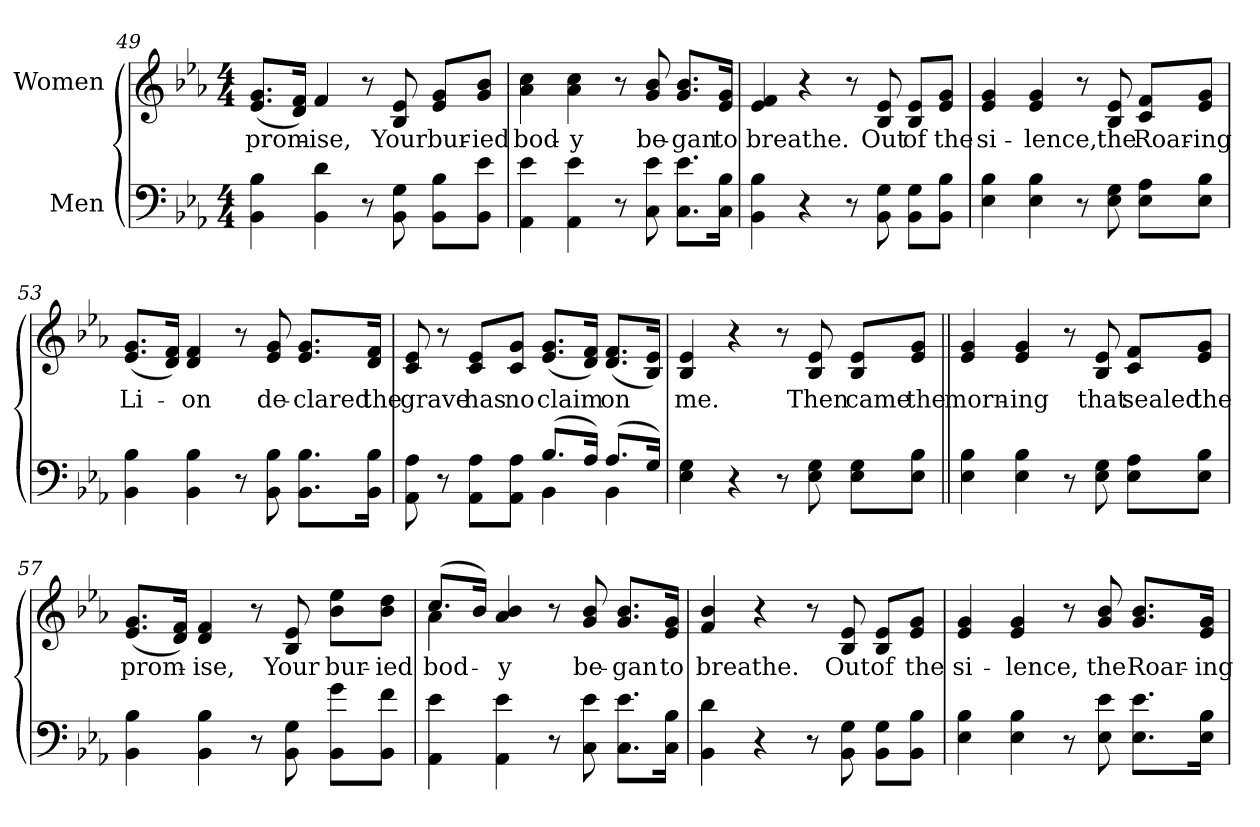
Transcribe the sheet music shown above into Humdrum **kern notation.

**kern	**kern	**text
*part2	*part1	*part1
*staff2	*staff1	*staff1
*I"Men	*I"Women	*
!!LO:PB:g=z
*clefF4	*clefG2	*
*k[b-e-a-]	*k[b-e-a-]	*
*E-:	*E-:	*
*M4/4	*M4/4	*
=49	=49	=49
!	!	!LO:LY:b
4BB-\ 4B-\	(<8.e-/ 8.g/L	prom-
.	16d/ 16f/Jk)	.
!	!	!LO:LY:b
4BB-\ 4d\	4f/	-ise,
8r	8r	.
!	!	!LO:LY:b
8BB-\ 8G\	8B-/ 8e-/	Your
!	!	!LO:LY:b
8BB-\ 8B-\L	8e-/ 8g/L	bur-
!	!	!LO:LY:b
8BB-\ 8e-\J	8g/ 8b-/J	-ied
=50	=50	=50
!	!	!LO:LY:b
4AA-\ 4e-\	4a-\ 4cc\	bod-
!	!	!LO:LY:b
4AA-\ 4e-\	4a-\ 4cc\	-y
8r	8r	.
!	!	!LO:LY:b
8C\ 8e-\	8g/ 8b-/	be-
!	!	!LO:LY:b
8.C\ 8.e-\L	8.g/ 8.b-/L	-gan
!	!	!LO:LY:b
16C\ 16B-\Jk	16e-/ 16g/Jk	to
=51	=51	=51
!	!	!LO:LY:b
4BB-\ 4B-\	4e-/ 4f/	breathe.
4r	4r	.
8r	8r	.
!	!	!LO:LY:b
8BB-\ 8G\	8B-/ 8e-/	Out
!	!	!LO:LY:b
8BB-\ 8G\L	8B-/ 8e-/L	of
!	!	!LO:LY:b
8BB-\ 8B-\J	8e-/ 8g/J	the
!!LO:LB:g=z
=52	=52	=52
!	!	!LO:LY:b
4E-\ 4B-\	4e-/ 4g/	si-
!	!	!LO:LY:b
4E-\ 4B-\	4e-/ 4g/	-lence,
8r	8r	.
!	!	!LO:LY:b
8E-\ 8G\	8B-/ 8e-/	the
!	!	!LO:LY:b
8E-\ 8A-\L	8c/ 8f/L	Roar-
!	!	!LO:LY:b
8E-\ 8B-\J	8e-/ 8g/J	-ing
=53	=53	=53
!	!	!LO:LY:b
4BB-\ 4B-\	(<8.e-/ 8.g/L	Li-
.	16d/ 16f/Jk)	.
!	!	!LO:LY:b
4BB-\ 4B-\	4d/ 4f/	-on
8r	8r	.
!	!	!LO:LY:b
8BB-\ 8B-\	8e-/ 8g/	de-
!	!	!LO:LY:b
8.BB-\ 8.B-\L	8.e-/ 8.g/L	-clared
!	!	!LO:LY:b
16BB-\ 16B-\Jk	16d/ 16f/Jk	the
=54	=54	=54
*^	*	*
!	!	!	!LO:LY:b
8AA-\ 8A-\	2ryy	8c/ 8e-/	grave
8r	.	8r	.
!	!	!	!LO:LY:b
8AA-\ 8A-\L	.	8c/ 8e-/L	has
!	!	!	!LO:LY:b
8AA-\ 8A-\J	.	8c/ 8g/J	no
!	!	!	!LO:LY:b
(>8.B-/L	4BB-\	(<8.e-/ 8.g/L	claim
16A-/Jk)	.	16d/ 16f/Jk)	.
!	!	!	!LO:LY:b
(>8.A-/L	4BB-\	(<8.d/ 8.f/L	on
16G/Jk)	.	16B-/ 16e-/Jk)	.
*v	*v	*	*
!!LO:LB:g=z
=55	=55	=55
!	!	!LO:LY:b
4E-\ 4G\	4B-/ 4e-/	me.
4r	4r	.
8r	8r	.
!	!	!LO:LY:b
8E-\ 8G\	8B-/ 8e-/	Then
!	!	!LO:LY:b
8E-\ 8G\L	8B-/ 8e-/L	came
!	!	!LO:LY:b
8E-\ 8B-\J	8e-/ 8g/J	the
=56||	=56||	=56||
!	!	!LO:LY:b
4E-\ 4B-\	4e-/ 4g/	morn-
!	!	!LO:LY:b
4E-\ 4B-\	4e-/ 4g/	-ing
8r	8r	.
!	!	!LO:LY:b
8E-\ 8G\	8B-/ 8e-/	that
!	!	!LO:LY:b
8E-\ 8A-\L	8c/ 8f/L	sealed
!	!	!LO:LY:b
8E-\ 8B-\J	8e-/ 8g/J	the
=57	=57	=57
!	!	!LO:LY:b
4BB-\ 4B-\	(<8.e-/ 8.g/L	prom-
.	16d/ 16f/Jk)	.
!	!	!LO:LY:b
4BB-\ 4B-\	4d/ 4f/	-ise,
8r	8r	.
!	!	!LO:LY:b
8BB-\ 8G\	8B-/ 8e-/	Your
!	!	!LO:LY:b
8BB-\ 8g\L	8b-\ 8ee-\L	bur-
!	!	!LO:LY:b
8BB-\ 8f\J	8b-\ 8dd\J	-ied
!!LO:LB:g=z
=58	=58	=58
!	!	!LO:LY:b
*	*^	*
4AA-\ 4e-\	(>8.cc/L	4a-\	bod-
.	16b-/Jk)	.	.
!	!	!	!LO:LY:b
4AA-\ 4e-\	4a-/ 4b-/	2.ryy	-y
8r	8r	.	.
!	!	!	!LO:LY:b
8C\ 8e-\	8g/ 8b-/	.	be-
!	!	!	!LO:LY:b
8.C\ 8.e-\L	8.g/ 8.b-/L	.	-gan
!	!	!	!LO:LY:b
16C\ 16B-\Jk	16e-/ 16g/Jk	.	to
*	*v	*v	*
=59	=59	=59
!	!	!LO:LY:b
4BB-\ 4d\	4f/ 4b-/	breathe.
4r	4r	.
8r	8r	.
!	!	!LO:LY:b
8BB-\ 8G\	8B-/ 8e-/	Out
!	!	!LO:LY:b
8BB-\ 8G\L	8B-/ 8e-/L	of
!	!	!LO:LY:b
8BB-\ 8B-\J	8e-/ 8g/J	the
=60	=60	=60
!	!	!LO:LY:b
4E-\ 4B-\	4e-/ 4g/	si-
!	!	!LO:LY:b
4E-\ 4B-\	4e-/ 4g/	-lence,
8r	8r	.
!	!	!LO:LY:b
8E-\ 8e-\	8g/ 8b-/	the
!	!	!LO:LY:b
8.E-\ 8.e-\L	8.g/ 8.b-/L	Roar-
!	!	!LO:LY:b
16E-\ 16B-\Jk	16e-/ 16g/Jk	-ing
=	=	=
*-	*-	*-
